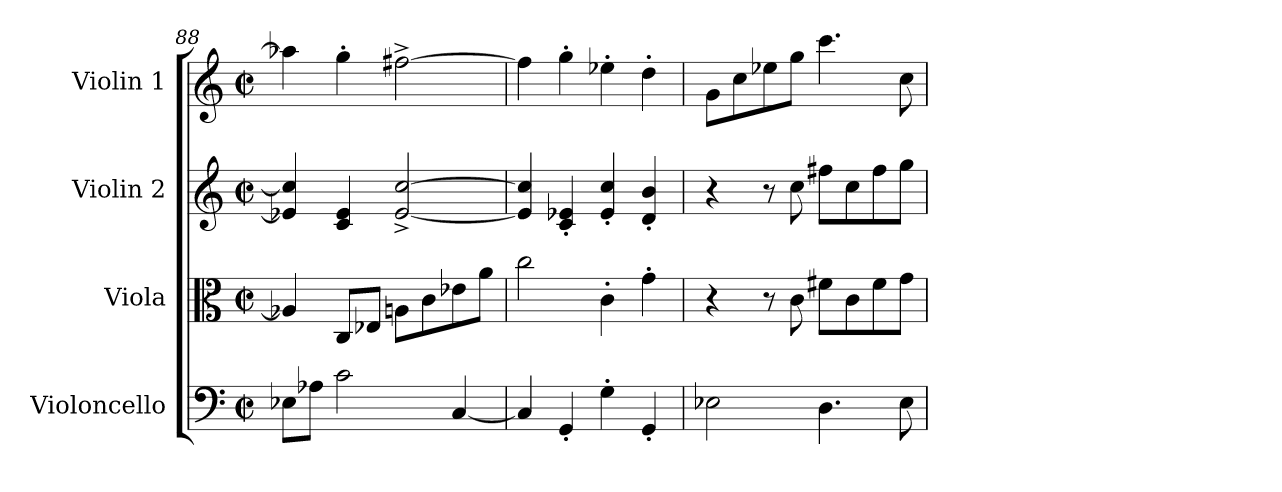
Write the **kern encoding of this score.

**kern	**kern	**kern	**kern
*part4	*part3	*part2	*part1
*staff4	*staff3	*staff2	*staff1
*I"Violoncello	*I"Viola	*I"Violin 2	*I"Violin 1
*I'Vc	*I'Vla	*I'Vln	*I'Vln
!!LO:LB:g=z
*clefF4	*clefC3	*clefG2	*clefG2
*k[]	*k[]	*k[]	*k[]
*M2/2	*M2/2	*M2/2	*M2/2
*met(c|)	*met(c|)	*met(c|)	*met(c|)
=88	=88	=88	=88
8E-X\L	4A-X/]	4e-X/] 4cc/]	4aa-X\]
8A-X\J	.	.	.
2c\	8C/L	4c/ 4e-/	4gg'\
.	8E-X/J	.	.
.	8An\L	[2e-/^ [2cc/^	[2ff#X^\
.	8c\	.	.
[4C/	8e-X\	.	.
.	8a\J	.	.
=89	=89	=89	=89
4C/]	2cc\	4e-/] 4cc/]	4ff#\]
4GG'/	.	4c/' 4e-X/'	4gg'\
4G'\	4c'\	4e-/' 4cc/'	4ee-X'\
4GG'/	4g'\	4d/' 4b/'	4dd'\
=90	=90	=90	=90
2E-X\	4r	4r	8g\L
.	.	.	8cc\
.	8r	8r	8ee-X\
.	8c\	8cc\	8gg\J
4.D\	8f#X\L	8ff#X\L	4.ccc\
.	8c\	8cc\	.
.	8f#\	8ff#\	.
8E-\	8g\J	8gg\J	8cc\
=	=	=	=
*-	*-	*-	*-
